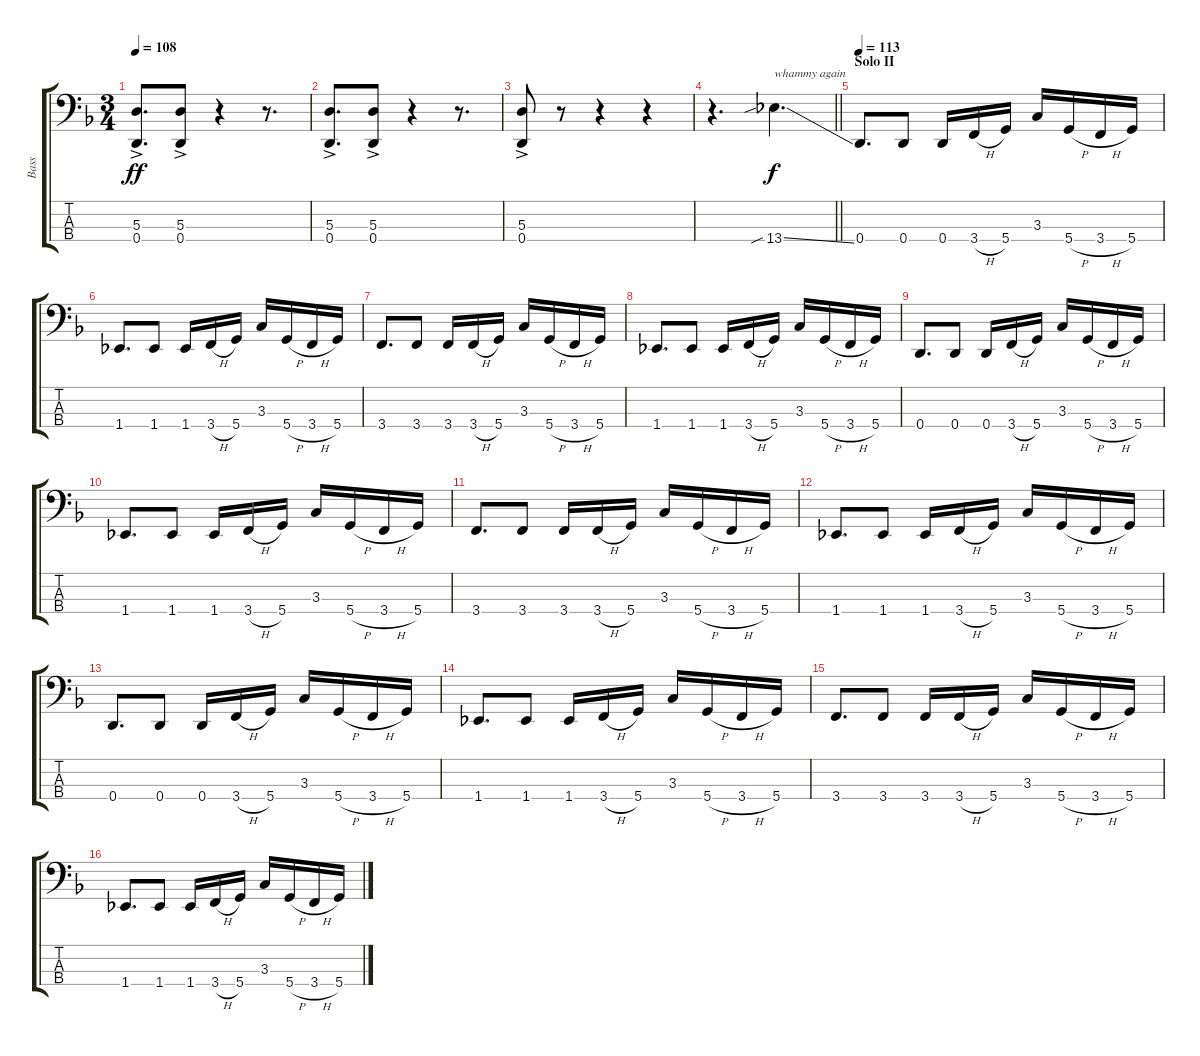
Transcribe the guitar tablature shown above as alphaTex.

\track ("Bass" "Bass") {instrument slapbass2}
\staff {score tabs}
\tuning (G2 D2 A1 D1) {hide}
\ts (3 4)
\tempo 108
\clef f4
\ks dminor
(5.3{ac} 0.4{ac}).8{d dy ff volume 14 instrument overdrivenguitar} (5.3{ac} 0.4{ac}).8 r.4 r.8{d} |
(5.3{ac} 0.4{ac}).8{d} (5.3{ac} 0.4{ac}).8 r.4 r.8{d} |
(5.3{ac} 0.4{ac}).8 r.8 r.4 r.4 |
\barLineRight lightlight
r.4{d} 13.4{sib ss}.4{d txt "whammy again" dy f} |
\section ("" "Solo II")
\tempo 113
0.4.8{d instrument slapbass2} 0.4.8 0.4.16 3.4{h}.16 5.4.16 3.3.16 5.4{h}.16 3.4{h}.16 5.4.16 |
1.4.8{d} 1.4.8 1.4.16 3.4{h}.16 5.4.16 3.3.16 5.4{h}.16 3.4{h}.16 5.4.16 |
3.4.8{d} 3.4.8 3.4.16 3.4{h}.16 5.4.16 3.3.16 5.4{h}.16 3.4{h}.16 5.4.16 |
1.4.8{d} 1.4.8 1.4.16 3.4{h}.16 5.4.16 3.3.16 5.4{h}.16 3.4{h}.16 5.4.16 |
0.4.8{d} 0.4.8 0.4.16 3.4{h}.16 5.4.16 3.3.16 5.4{h}.16 3.4{h}.16 5.4.16 |
1.4.8{d} 1.4.8 1.4.16 3.4{h}.16 5.4.16 3.3.16 5.4{h}.16 3.4{h}.16 5.4.16 |
3.4.8{d} 3.4.8 3.4.16 3.4{h}.16 5.4.16 3.3.16 5.4{h}.16 3.4{h}.16 5.4.16 |
1.4.8{d} 1.4.8 1.4.16 3.4{h}.16 5.4.16 3.3.16 5.4{h}.16 3.4{h}.16 5.4.16 |
0.4.8{d} 0.4.8 0.4.16 3.4{h}.16 5.4.16 3.3.16 5.4{h}.16 3.4{h}.16 5.4.16 |
1.4.8{d} 1.4.8 1.4.16 3.4{h}.16 5.4.16 3.3.16 5.4{h}.16 3.4{h}.16 5.4.16 |
3.4.8{d} 3.4.8 3.4.16 3.4{h}.16 5.4.16 3.3.16 5.4{h}.16 3.4{h}.16 5.4.16 |
1.4.8{d} 1.4.8 1.4.16 3.4{h}.16 5.4.16 3.3.16 5.4{h}.16 3.4{h}.16 5.4.16
